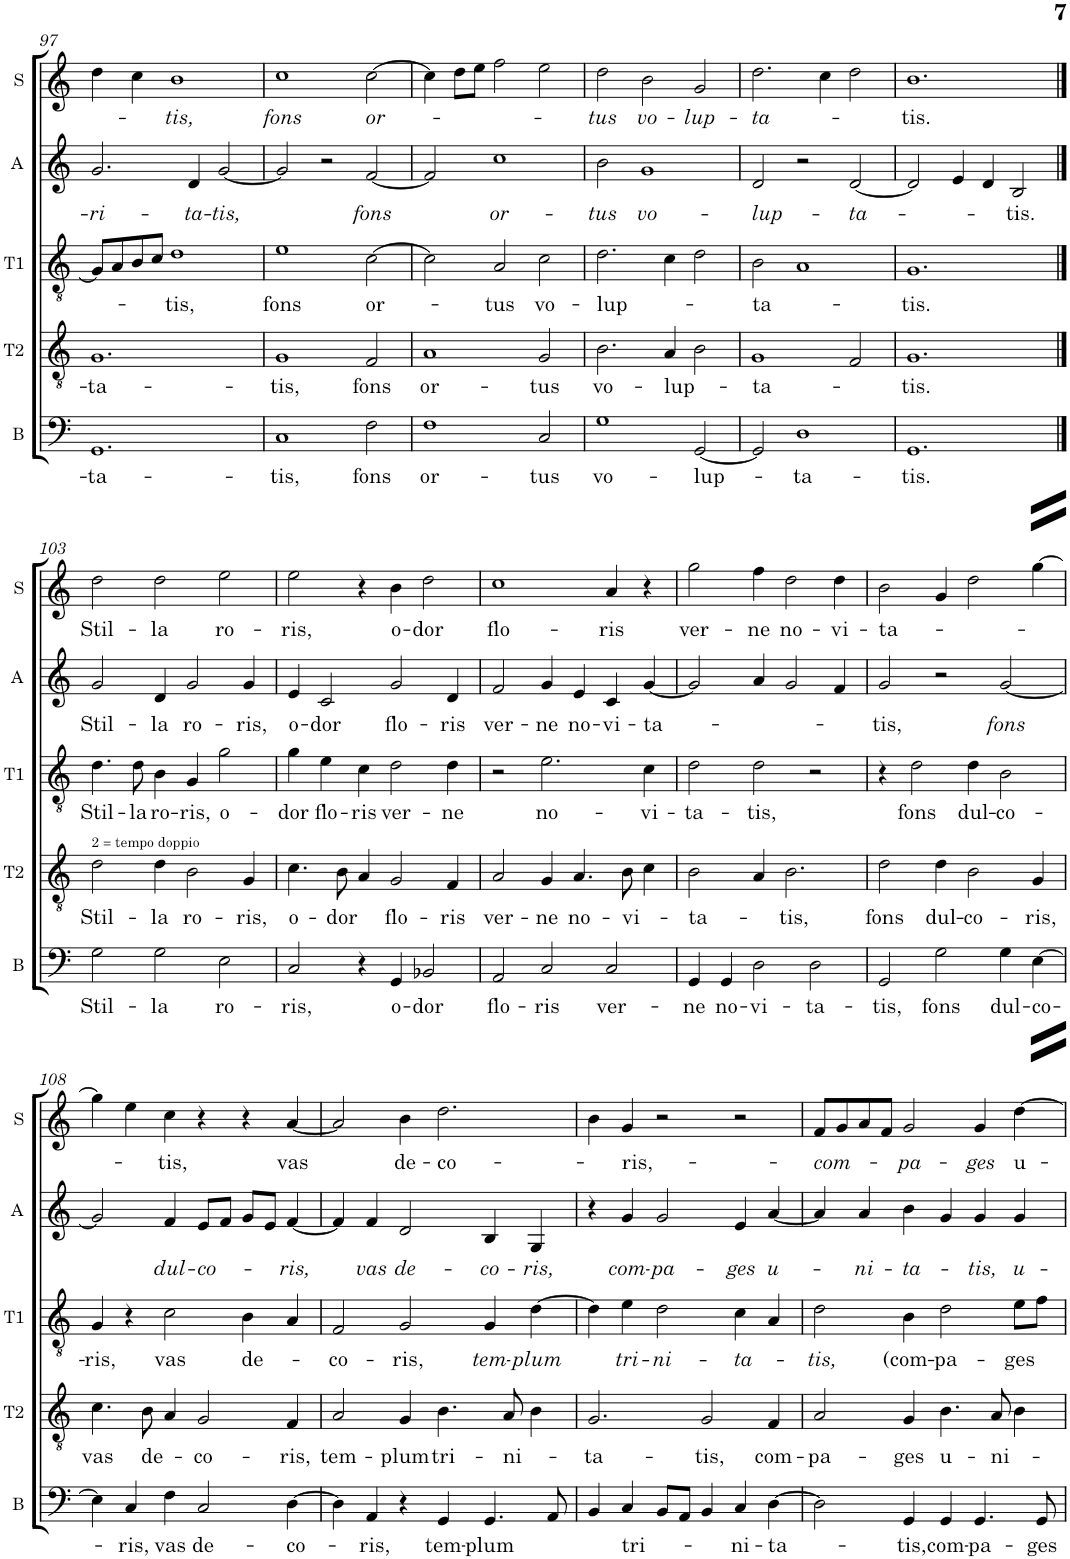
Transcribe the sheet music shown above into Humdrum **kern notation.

**kern	**text	**kern	**text	**kern	**text	**kern	**text	**kern	**text
*part5	*part5	*part4	*part4	*part3	*part3	*part2	*part2	*part1	*part1
*staff5	*staff5	*staff4	*staff4	*staff3	*staff3	*staff2	*staff2	*staff1	*staff1
*I"B	*	*I"T2	*	*I"T1	*	*I"A	*	*I"S	*
*I'B	*	*I'T2	*	*I'T1	*	*I'A	*	*I'S	*
!!LO:PB:g=z
*clefF4	*	*clefGv2	*	*clefGv2	*	*clefG2	*	*clefG2	*
*k[]	*	*k[]	*	*k[]	*	*k[]	*	*k[]	*
*M3/2	*	*M3/2	*	*M3/2	*	*M3/2	*	*M3/2	*
=97	=97	=97	=97	=97	=97	=97	=97	=97	=97
!	!LO:LY:b	!	!LO:LY:b	!	!	!	!LO:LY:b	!	!
1.GG	-ta-	1.G	-ta-	8G/L]	.	2.g/	-ri-	4dd\	.
.	.	.	.	8A/	.	.	.	.	.
.	.	.	.	8B/	.	.	.	4cc\	.
.	.	.	.	8c/J	.	.	.	.	.
!	!	!	!	!	!LO:LY:b	!	!	!	!LO:LY:b
.	.	.	.	1d	-tis,	.	.	1b	-tis,
!	!	!	!	!	!	!	!LO:LY:b	!	!
.	.	.	.	.	.	4d/	ta-	.	.
!	!	!	!	!	!	!	!LO:LY:b	!	!
.	.	.	.	.	.	[2g/	-tis,	.	.
=98	=98	=98	=98	=98	=98	=98	=98	=98	=98
!	!LO:LY:b	!	!LO:LY:b	!	!LO:LY:b	!	!	!	!LO:LY:b
1C	-tis,	1G	-tis,	1e	fons	2g/]	.	1cc	fons
.	.	.	.	.	.	2r	.	.	.
!	!LO:LY:b	!	!LO:LY:b	!	!LO:LY:b	!	!LO:LY:b	!	!LO:LY:b
2F\	fons	2F/	fons	[2c\	or-	[2f/	fons	[2cc\	or-
=99	=99	=99	=99	=99	=99	=99	=99	=99	=99
!	!LO:LY:b	!	!LO:LY:b	!	!	!	!	!	!
1F	or-	1A	or-	2c\]	.	2f/]	.	4cc\]	.
.	.	.	.	.	.	.	.	8dd\L	.
.	.	.	.	.	.	.	.	8ee\J	.
!	!	!	!	!	!LO:LY:b	!	!LO:LY:b	!	!
.	.	.	.	2A/	-tus	1cc	or-	2ff\	.
!	!LO:LY:b	!	!LO:LY:b	!	!LO:LY:b	!	!	!	!
2C/	-tus	2G/	-tus	2c\	vo-	.	.	2ee\	.
=100	=100	=100	=100	=100	=100	=100	=100	=100	=100
!	!LO:LY:b	!	!LO:LY:b	!	!LO:LY:b	!	!LO:LY:b	!	!LO:LY:b
1G	vo-	2.B\	vo-	2.d\	-lup-	2b\	-tus	2dd\	-tus
!	!	!	!	!	!	!	!LO:LY:b	!	!LO:LY:b
.	.	.	.	.	.	1g	vo-	2b\	vo-
!	!	!	!LO:LY:b	!	!	!	!	!	!
.	.	4A/	lup-	4c\	.	.	.	.	.
!	!LO:LY:b	!	!	!	!	!	!	!	!LO:LY:b
[2GG/	-lup-	2B\	.	2d\	.	.	.	2g/	-lup-
=101	=101	=101	=101	=101	=101	=101	=101	=101	=101
!	!	!	!LO:LY:b	!	!LO:LY:b	!	!LO:LY:b	!	!LO:LY:b
2GG/]	.	1G	-ta-	2B\	-ta-	2d/	-lup-	2.dd\	-ta-
!	!LO:LY:b	!	!	!	!	!	!	!	!
1D	-ta-	.	.	1A	.	2r	.	.	.
.	.	.	.	.	.	.	.	4cc\	.
!	!	!	!	!	!	!	!LO:LY:b	!	!
.	.	2F/	.	.	.	[2d/	-ta-	2dd\	.
=102	=102	=102	=102	=102	=102	=102	=102	=102	=102
!	!LO:LY:b	!	!LO:LY:b	!	!LO:LY:b	!	!	!	!LO:LY:b
1.GG	-tis.	1.G	-tis.	1.G	-tis.	2d/]	.	1.b	-tis.
.	.	.	.	.	.	4e/	.	.	.
.	.	.	.	.	.	4d/	.	.	.
!	!	!	!	!	!	!	!LO:LY:b	!	!
.	.	.	.	.	.	2B/	-tis.	.	.
!!LO:LB:g=z
==103	==103	==103	==103	==103	==103	==103	==103	==103	==103
!	!	!LO:TX:a:t=2 = tempo doppio	!	!	!	!	!	!	!
!	!LO:LY:b	!	!LO:LY:b	!	!LO:LY:b	!	!LO:LY:b	!	!LO:LY:b
2G\	Stil-	2d\	Stil-	4.d\	Stil-	2g/	Stil-	2dd\	Stil-
!	!	!	!	!	!LO:LY:b	!	!	!	!
.	.	.	.	8d\	-la	.	.	.	.
!	!LO:LY:b	!	!LO:LY:b	!	!LO:LY:b	!	!LO:LY:b	!	!LO:LY:b
2G\	-la	4d\	-la	4B\	ro-	4d/	-la	2dd\	-la
!	!	!	!LO:LY:b	!	!LO:LY:b	!	!LO:LY:b	!	!
.	.	2B\	ro-	4G/	-ris,	2g/	ro-	.	.
!	!LO:LY:b	!	!	!	!LO:LY:b	!	!	!	!LO:LY:b
2E\	ro-	.	.	2g\	o-	.	.	2ee\	ro-
!	!	!	!LO:LY:b	!	!	!	!LO:LY:b	!	!
.	.	4G/	-ris,	.	.	4g/	-ris,	.	.
=104	=104	=104	=104	=104	=104	=104	=104	=104	=104
!	!LO:LY:b	!	!LO:LY:b	!	!LO:LY:b	!	!LO:LY:b	!	!LO:LY:b
2C/	-ris,	4.c\	o-	4g\	-dor	4e/	o-	2ee\	-ris,
!	!	!	!	!	!LO:LY:b	!	!LO:LY:b	!	!
.	.	.	.	4e\	flo-	2c/	-dor	.	.
!	!	!	!LO:LY:b	!	!	!	!	!	!
.	.	8B\	dor	.	.	.	.	.	.
!	!	!	!	!	!LO:LY:b	!	!	!	!
4r	.	4A/	.	4c\	-ris	.	.	4r	.
!	!LO:LY:b	!	!LO:LY:b	!	!LO:LY:b	!	!LO:LY:b	!	!LO:LY:b
4GG/	o-	2G/	flo-	2d\	ver-	2g/	flo-	4b\	o-
!	!LO:LY:b	!	!	!	!	!	!	!	!LO:LY:b
2BB-X/	-dor	.	.	.	.	.	.	2dd\	-dor
!	!	!	!LO:LY:b	!	!LO:LY:b	!	!LO:LY:b	!	!
.	.	4F/	-ris	4d\	-ne	4d/	-ris	.	.
=105	=105	=105	=105	=105	=105	=105	=105	=105	=105
!	!LO:LY:b	!	!LO:LY:b	!	!	!	!LO:LY:b	!	!LO:LY:b
2AA/	flo-	2A/	ver-	2r	.	2f/	ver-	1cc	flo-
!	!LO:LY:b	!	!LO:LY:b	!	!LO:LY:b	!	!LO:LY:b	!	!
2C/	-ris	4G/	-ne	2.e\	no-	4g/	-ne	.	.
!	!	!	!LO:LY:b	!	!	!	!LO:LY:b	!	!
.	.	4.A/	no-	.	.	4e/	no-	.	.
!	!LO:LY:b	!	!	!	!	!	!LO:LY:b	!	!LO:LY:b
2C/	ver-	.	.	.	.	4c/	-vi-	4a/	-ris
!	!	!	!LO:LY:b	!	!	!	!	!	!
.	.	8B\	vi-	.	.	.	.	.	.
!	!	!	!	!	!LO:LY:b	!	!LO:LY:b	!	!
.	.	4c\	.	4c\	-vi-	[4g/	-ta-	4r	.
=106	=106	=106	=106	=106	=106	=106	=106	=106	=106
!	!LO:LY:b	!	!LO:LY:b	!	!LO:LY:b	!	!	!	!LO:LY:b
4GG/	-ne	2B\	-ta-	2d\	-ta-	2g/]	.	2gg\	ver-
!	!LO:LY:b	!	!	!	!	!	!	!	!
4GG/	no-	.	.	.	.	.	.	.	.
!	!LO:LY:b	!	!	!	!LO:LY:b	!	!	!	!LO:LY:b
2D\	-vi-	4A/	.	2d\	-tis,	4a/	.	4ff\	-ne
!	!	!	!LO:LY:b	!	!	!	!	!	!LO:LY:b
.	.	2.B\	-tis,	.	.	2g/	.	2dd\	no-
!	!LO:LY:b	!	!	!	!	!	!	!	!
2D\	-ta-	.	.	2r	.	.	.	.	.
!	!	!	!	!	!	!	!	!	!LO:LY:b
.	.	.	.	.	.	4f/	.	4dd\	-vi-
=107	=107	=107	=107	=107	=107	=107	=107	=107	=107
!	!LO:LY:b	!	!LO:LY:b	!	!	!	!LO:LY:b	!	!LO:LY:b
2GG/	-tis,	2d\	fons	4r	.	2g/	-tis,	2b\	-ta-
!	!	!	!	!	!LO:LY:b	!	!	!	!
.	.	.	.	2d\	fons	.	.	.	.
!	!LO:LY:b	!	!LO:LY:b	!	!	!	!	!	!
2G\	fons	4d\	dul-	.	.	2r	.	4g/	.
!	!	!	!LO:LY:b	!	!LO:LY:b	!	!	!	!
.	.	2B\	-co-	4d\	dul-	.	.	2dd\	.
!	!LO:LY:b	!	!	!	!LO:LY:b	!	!LO:LY:b	!	!
4G\	dul-	.	.	2B\	-co-	[2g/	fons	.	.
!	!LO:LY:b	!	!LO:LY:b	!	!	!	!	!	!
[4E\	-co-	4G/	-ris,	.	.	.	.	[4gg\	.
!!LO:LB:g=z
=108	=108	=108	=108	=108	=108	=108	=108	=108	=108
!	!	!	!LO:LY:b	!	!LO:LY:b	!	!	!	!
4E\]	.	4.c\	vas	4G/	-ris,	2g/]	.	4gg\]	.
!	!LO:LY:b	!	!	!	!	!	!	!	!
4C/	-ris,	.	.	4r	.	.	.	4ee\	.
!	!	!	!LO:LY:b	!	!	!	!	!	!
.	.	8B\	de-	.	.	.	.	.	.
!	!LO:LY:b	!	!	!	!LO:LY:b	!	!LO:LY:b	!	!LO:LY:b
4F\	vas	4A/	.	2c\	vas	4f/	dul-	4cc\	-tis,
!	!LO:LY:b	!	!LO:LY:b	!	!	!	!LO:LY:b	!	!
2C/	de-	2G/	-co-	.	.	8e/L	-co-	4r	.
.	.	.	.	.	.	8f/J	.	.	.
!	!	!	!	!	!LO:LY:b	!	!	!	!
.	.	.	.	4B\	de-	8g/L	.	4r	.
.	.	.	.	.	.	8e/J	.	.	.
!	!LO:LY:b	!	!LO:LY:b	!	!	!	!LO:LY:b	!	!LO:LY:b
[4D\	-co-	4F/	-ris,	4A/	.	[4f/	-ris,	[4a/	vas
=109	=109	=109	=109	=109	=109	=109	=109	=109	=109
!	!	!	!LO:LY:b	!	!LO:LY:b	!	!	!	!
4D\]	.	2A/	tem-	2F/	-co-	4f/]	.	2a/]	.
!	!LO:LY:b	!	!	!	!	!	!LO:LY:b	!	!
4AA/	-ris,	.	.	.	.	4f/	vas	.	.
!	!	!	!LO:LY:b	!	!LO:LY:b	!	!LO:LY:b	!	!LO:LY:b
4r	.	4G/	-plum	2G/	-ris,	2d/	de-	4b\	de-
!	!LO:LY:b	!	!LO:LY:b	!	!	!	!	!	!LO:LY:b
4GG/	tem-	4.B\	tri-	.	.	.	.	2.dd\	-co-
!	!LO:LY:b	!	!	!	!LO:LY:b	!	!LO:LY:b	!	!
4.GG/	-plum	.	.	4G/	tem-	4B/	-co-	.	.
!	!	!	!LO:LY:b	!	!	!	!	!	!
.	.	8A/	ni-	.	.	.	.	.	.
!	!	!	!	!	!LO:LY:b	!	!LO:LY:b	!	!
.	.	4B\	.	[4d\	plum	4G/	-ris,	.	.
8AA/	.	.	.	.	.	.	.	.	.
=110	=110	=110	=110	=110	=110	=110	=110	=110	=110
!	!	!	!LO:LY:b	!	!	!	!	!	!
4BB/	.	2.G/	-ta-	4d\]	.	4r	.	4b\	.
!	!LO:LY:b	!	!	!	!LO:LY:b	!	!LO:LY:b	!	!LO:LY:b
4C/	tri-	.	.	4e\	tri-	4g/	com-	4g/	-ris,-
!	!	!	!	!	!LO:LY:b	!	!LO:LY:b	!	!
8BB/L	.	.	.	2d\	-ni-	2g/	-pa-	2r	.
8AA/J	.	.	.	.	.	.	.	.	.
!	!	!	!LO:LY:b	!	!	!	!	!	!
4BB/	.	2G/	-tis,	.	.	.	.	.	.
!	!LO:LY:b	!	!	!	!LO:LY:b	!	!LO:LY:b	!	!
4C/	-ni-	.	.	4c\	-ta-	4e/	-ges	2r	.
!	!LO:LY:b	!	!LO:LY:b	!	!	!	!LO:LY:b	!	!
[4D\	-ta-	4F/	com-	4A/	.	[4a/	u-	.	.
=111	=111	=111	=111	=111	=111	=111	=111	=111	=111
!	!	!	!LO:LY:b	!	!LO:LY:b	!	!	!	!LO:LY:b
2D\]	.	2A/	-pa-	2d\	-tis,	4a/]	.	8f/L	com-
.	.	.	.	.	.	.	.	8g/	.
!	!	!	!	!	!	!	!LO:LY:b	!	!
.	.	.	.	.	.	4a/	ni-	8a/	.
.	.	.	.	.	.	.	.	8f/J	.
!	!LO:LY:b	!	!LO:LY:b	!	!LO:LY:b	!	!LO:LY:b	!	!LO:LY:b
4GG/	-tis,	4G/	-ges	4B\	(com-	4b\	-ta-	2g/	-pa-
!	!LO:LY:b	!	!LO:LY:b	!	!LO:LY:b	!	!	!	!
4GG/	com-	4.B\	u-	2d\	-pa-	4g/	.	.	.
!	!LO:LY:b	!	!	!	!	!	!LO:LY:b	!	!LO:LY:b
4.GG/	-pa-	.	.	.	.	4g/	-tis,	4g/	-ges
!	!	!	!LO:LY:b	!	!	!	!	!	!
.	.	8A/	ni-	.	.	.	.	.	.
!	!	!	!	!	!LO:LY:b	!	!LO:LY:b	!	!LO:LY:b
.	.	4B\	.	8e\L	-ges	4g/	u-	[4dd\	u-
!	!LO:LY:b	!	!	!	!	!	!	!	!
8GG/	-ges	.	.	8f\J	.	.	.	.	.
=	=	=	=	=	=	=	=	=	=
*-	*-	*-	*-	*-	*-	*-	*-	*-	*-
